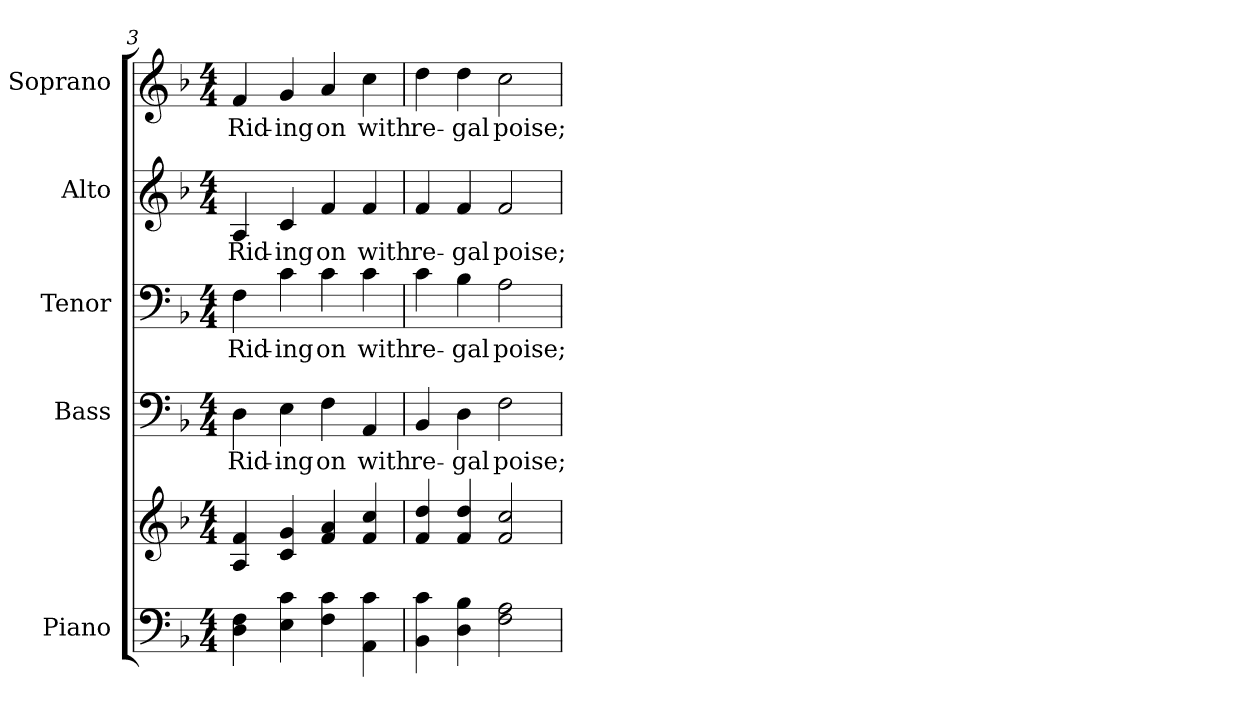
**kern	**kern	**kern	**text	**kern	**text	**kern	**text	**kern	**text
*part5	*part5	*part4	*part4	*part3	*part3	*part2	*part2	*part1	*part1
*staff6	*staff5	*staff4	*staff4	*staff3	*staff3	*staff2	*staff2	*staff1	*staff1
*I"Piano	*	*I"Bass	*	*I"Tenor	*	*I"Alto	*	*I"Soprano	*
*I'Pno.	*	*I'B.	*	*I'T.	*	*I'A.	*	*I'S.	*
!!LO:PB:g=z
*clefF4	*clefG2	*clefF4	*	*clefF4	*	*clefG2	*	*clefG2	*
*k[b-]	*k[b-]	*k[b-]	*	*k[b-]	*	*k[b-]	*	*k[b-]	*
*F:	*F:	*F:	*	*F:	*	*F:	*	*F:	*
*M4/4	*M4/4	*M4/4	*	*M4/4	*	*M4/4	*	*M4/4	*
=3	=3	=3	=3	=3	=3	=3	=3	=3	=3
!	!	!	!LO:LY:b:color=#000000	!	!	!	!	!	!
!	!	!	!	!	!LO:LY:b:color=#000000	!	!	!	!
!	!	!	!	!	!	!	!LO:LY:b:color=#000000	!	!
!	!	!	!	!	!	!	!	!	!LO:LY:b:color=#000000
4Di\ 4Fi	4Ai/ 4fi	4Di\	Rid-	4Fi\	Rid-	4Ai/	Rid-	4fi/	Rid-
!	!	!	!LO:LY:b:color=#000000	!	!	!	!	!	!
!	!	!	!	!	!LO:LY:b:color=#000000	!	!	!	!
!	!	!	!	!	!	!	!LO:LY:b:color=#000000	!	!
!	!	!	!	!	!	!	!	!	!LO:LY:b:color=#000000
4Ei\ 4ci	4ci/ 4gi	4Ei\	-ing	4ci\	-ing	4ci/	-ing	4gi/	-ing
!	!	!	!LO:LY:b:color=#000000	!	!	!	!	!	!
!	!	!	!	!	!LO:LY:b:color=#000000	!	!	!	!
!	!	!	!	!	!	!	!LO:LY:b:color=#000000	!	!
!	!	!	!	!	!	!	!	!	!LO:LY:b:color=#000000
4Fi\ 4ci	4fi/ 4ai	4Fi\	on	4ci\	on	4fi/	on	4ai/	on
!	!	!	!LO:LY:b:color=#000000	!	!	!	!	!	!
!	!	!	!	!	!LO:LY:b:color=#000000	!	!	!	!
!	!	!	!	!	!	!	!LO:LY:b:color=#000000	!	!
!	!	!	!	!	!	!	!	!	!LO:LY:b:color=#000000
4AAi\ 4ci	4fi/ 4cci	4AAi/	with	4ci\	with	4fi/	with	4cci\	with
=4	=4	=4	=4	=4	=4	=4	=4	=4	=4
!	!	!	!LO:LY:b:color=#000000	!	!	!	!	!	!
!	!	!	!	!	!LO:LY:b:color=#000000	!	!	!	!
!	!	!	!	!	!	!	!LO:LY:b:color=#000000	!	!
!	!	!	!	!	!	!	!	!	!LO:LY:b:color=#000000
4BB-i\ 4ci	4fi/ 4ddi	4BB-i/	re-	4ci\	re-	4fi/	re-	4ddi\	re-
!	!	!	!LO:LY:b:color=#000000	!	!	!	!	!	!
!	!	!	!	!	!LO:LY:b:color=#000000	!	!	!	!
!	!	!	!	!	!	!	!LO:LY:b:color=#000000	!	!
!	!	!	!	!	!	!	!	!	!LO:LY:b:color=#000000
4Di\ 4B-i	4fi/ 4ddi	4Di\	-gal	4B-i\	-gal	4fi/	-gal	4ddi\	-gal
!	!	!	!LO:LY:b:color=#000000	!	!	!	!	!	!
!	!	!	!	!	!LO:LY:b:color=#000000	!	!	!	!
!	!	!	!	!	!	!	!LO:LY:b:color=#000000	!	!
!	!	!	!	!	!	!	!	!	!LO:LY:b:color=#000000
2Fi\ 2Ai	2fi/ 2cci	2Fi\	poise;	2Ai\	poise;	2fi/	poise;	2cci\	poise;
=	=	=	=	=	=	=	=	=	=
*-	*-	*-	*-	*-	*-	*-	*-	*-	*-
